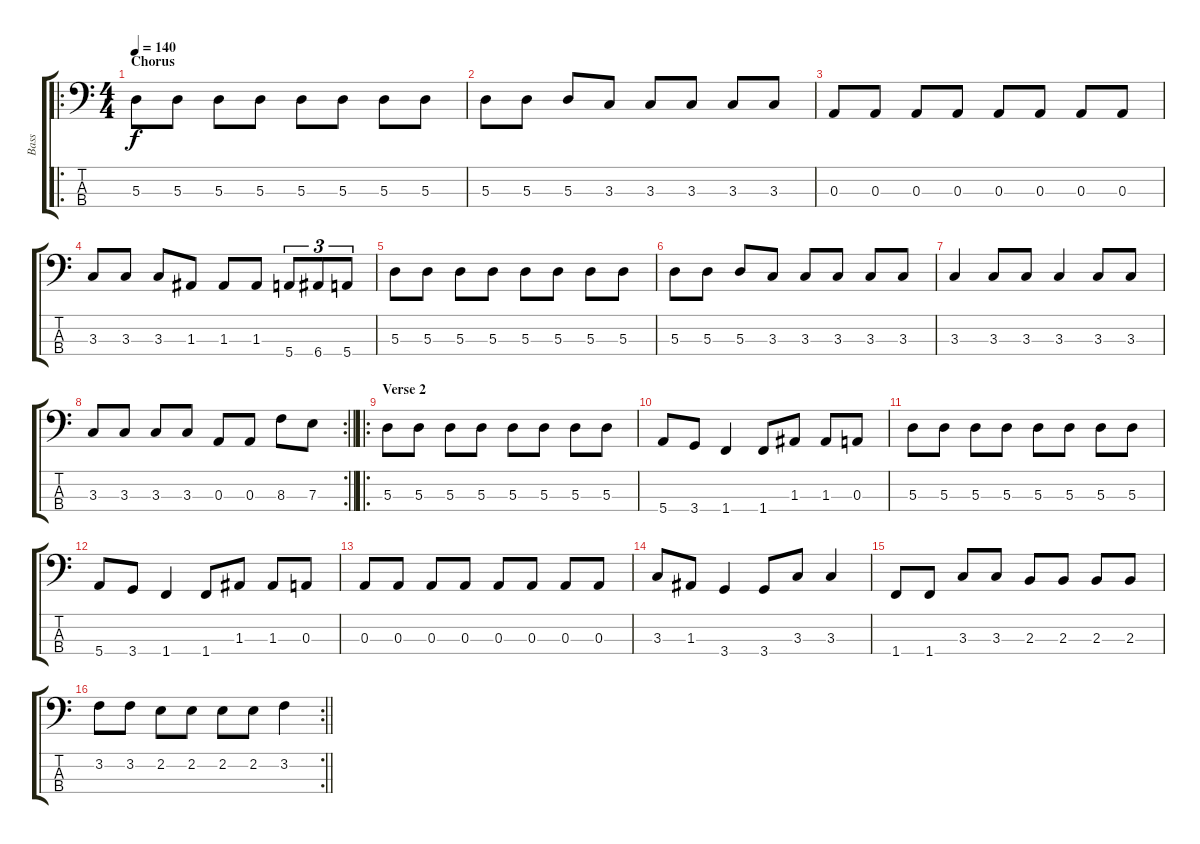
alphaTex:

\track ("Bass" "Bass") {instrument electricbassfinger}
\staff {score tabs}
\tuning (G2 D2 A1 E1) {hide}
\ro
\ts (4 4)
\section ("" "Chorus")
\tempo 140
\clef f4
\ks c
5.3.8{dy f} 5.3.8 5.3.8 5.3.8 5.3.8 5.3.8 5.3.8 5.3.8 |
5.3.8 5.3.8 5.3.8 3.3.8 3.3.8 3.3.8 3.3.8 3.3.8 |
0.3.8 0.3.8 0.3.8 0.3.8 0.3.8 0.3.8 0.3.8 0.3.8 |
3.3.8 3.3.8 3.3.8 1.3.8 1.3.8 1.3.8 5.4.8{tu (3 2)} 6.4.8{tu (3 2)} 5.4.8{tu (3 2)} |
5.3.8 5.3.8 5.3.8 5.3.8 5.3.8 5.3.8 5.3.8 5.3.8 |
5.3.8 5.3.8 5.3.8 3.3.8 3.3.8 3.3.8 3.3.8 3.3.8 |
3.3.4 3.3.8 3.3.8 3.3.4 3.3.8 3.3.8 |
\rc 2
\barLineRight lightlight
3.3.8 3.3.8 3.3.8 3.3.8 0.3.8 0.3.8 8.3.8 7.3.8 |
\ro
\section ("" "Verse 2")
5.3.8 5.3.8 5.3.8 5.3.8 5.3.8 5.3.8 5.3.8 5.3.8 |
5.4.8 3.4.8 1.4.4 1.4.8 1.3.8 1.3.8 0.3.8 |
5.3.8 5.3.8 5.3.8 5.3.8 5.3.8 5.3.8 5.3.8 5.3.8 |
5.4.8 3.4.8 1.4.4 1.4.8 1.3.8 1.3.8 0.3.8 |
0.3.8 0.3.8 0.3.8 0.3.8 0.3.8 0.3.8 0.3.8 0.3.8 |
3.3.8 1.3.8 3.4.4 3.4.8 3.3.8 3.3.4 |
1.4.8 1.4.8 3.3.8 3.3.8 2.3.8 2.3.8 2.3.8 2.3.8 |
\rc 2
\barLineRight lightlight
3.2.8 3.2.8 2.2.8 2.2.8 2.2.8 2.2.8 3.2.4
